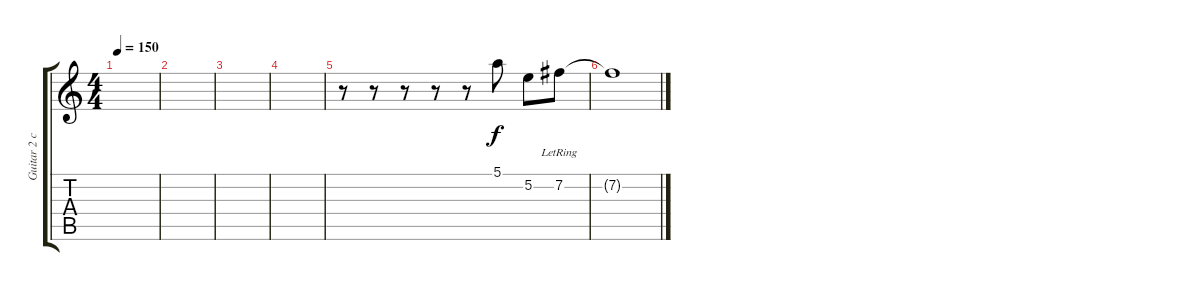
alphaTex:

\track ("Guitar 2 clean" "Guitar 2 c") {instrument electricguitarclean}
\staff {score tabs}
\tuning (E4 B3 G3 D3 A2 E2) {hide}
\ts (4 4)
\tempo 150
\clef g2
\ks c
|
|
|
|
r.8 r.8 r.8 r.8 r.8 5.1.8 5.2.8 7.2{lr}.8 |
7.2{t}.1
